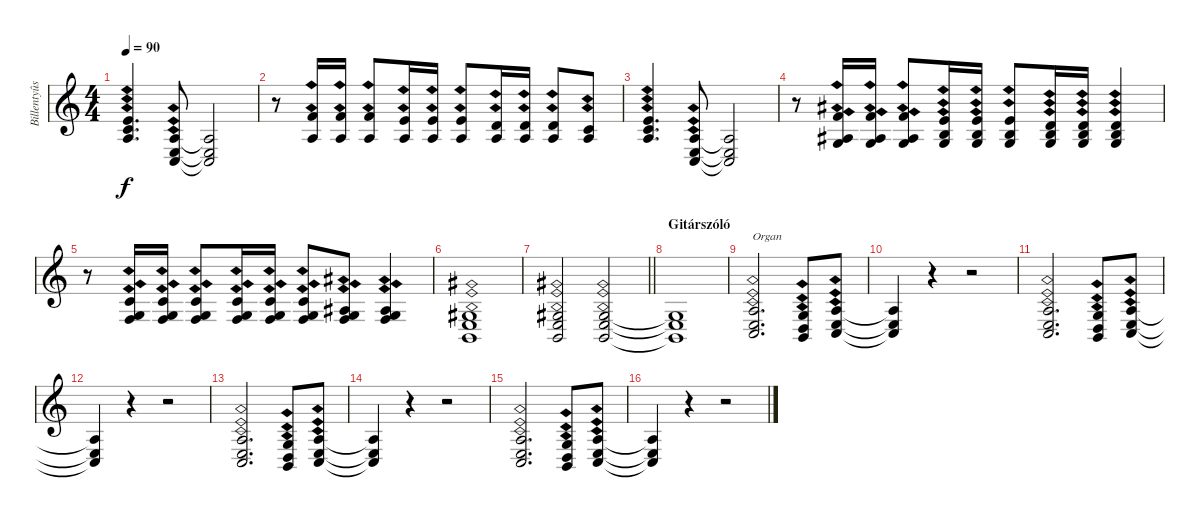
\track ("Billentyûs 1 (Jon Lord)" "Billentyûs") {instrument percussiveorgan}
\staff {score}
\tuning (E4 B3 G3 D3 A2 E2) {hide}
\ts (4 4)
\tempo 90
\clef g2
\ks c
(0.1{ph 12} 1.2{ph 12} 2.3{ph 12}).4{d dy f} (2.3{ph 12} 2.4{ph 12} 3.5{ph 12}).8 (2.3{t} 2.4{t} 3.5{t}).2 |
r.8 (1.1{ph 12} 2.3{ph 12}).16 (1.1{ph 12} 2.3{ph 12}).16 (1.1{ph 12} 2.3{ph 12}).8 (0.1{ph 12} 2.3{ph 12}).16 (0.1{ph 12} 2.3{ph 12}).16 (0.1{ph 12} 2.3{ph 12}).8 (3.2{ph 12} 2.3{ph 12}).16 (3.2{ph 12} 2.3{ph 12}).16 (3.2{ph 12} 2.3{ph 12}).8 (1.2{ph 12} 2.3{ph 12}).8 |
(0.1{ph 12} 1.2{ph 12} 2.3{ph 12}).4{d} (2.3{ph 12} 2.4{ph 12} 3.5{ph 12}).8 (2.3{t} 2.4{t} 3.5{t}).2 |
r.8 (1.1{ph 12} 3.3{ph 12} 5.4{ph 12}).16 (1.1{ph 12} 3.3{ph 12} 5.4{ph 12}).16 (1.1{ph 12} 3.3{ph 12} 5.4{ph 12}).8 (0.1{ph 12} 0.2{ph 12} 0.3{ph 12}).16 (0.1{ph 12} 0.2{ph 12} 0.3{ph 12}).16 (0.1{ph 12} 0.2{ph 12} 0.3).8 (3.2{ph 12} 4.3{ph 12} 5.4{ph 12}).16 (3.2{ph 12} 4.3{ph 12} 5.4{ph 12}).16 (3.2{ph 12} 4.3{ph 12} 5.4{ph 12}).4 |
r.8 (1.2{ph 12} 0.3{ph 12} 3.4{ph 12}).16 (1.2{ph 12} 0.3{ph 12} 3.4{ph 12}).16 (1.2{ph 12} 0.3{ph 12} 3.4{ph 12}).8 (1.2{ph 12} 0.3{ph 12} 3.4{ph 12}).16 (1.2{ph 12} 0.3{ph 12} 3.4{ph 12}).16 (1.2{ph 12} 0.3{ph 12} 3.4{ph 12}).8 (3.3{ph 12} 5.4{ph 12} 8.5{ph 12}).8 (3.3{ph 12} 5.4{ph 12} 8.5{ph 12}).4 |
(1.3{ph 12} 2.4{ph 12} 2.5{ph 12}).1 |
\barLineRight lightlight
(1.3{ph 12} 2.4{ph 12} 2.5{ph 12}).2 (1.3{ph 12} 2.4{ph 12} 2.5{ph 12}).2 |
\section ("" "Gitárszóló")
(1.3{t} 2.4{t} 2.5{t}).1 |
(2.3{ph 12} 2.4{ph 12} 3.5{ph 12}).2{d txt "Organ" instrument percussiveorgan} (0.3{ph 12} 0.4{ph 12} 2.5{ph 12}).8 (2.3{ph 12} 2.4{ph 12} 3.5{ph 12}).8 |
(2.3{t} 2.4{t} 3.5{t}).4 r.4 r.2 |
(2.3{ph 12} 2.4{ph 12} 3.5{ph 12}).2{d} (0.3{ph 12} 0.4{ph 12} 2.5{ph 12}).8 (2.3{ph 12} 2.4{ph 12} 3.5{ph 12}).8 |
(2.3{t} 2.4{t} 3.5{t}).4 r.4 r.2 |
(2.3{ph 12} 2.4{ph 12} 3.5{ph 12}).2{d} (0.3{ph 12} 0.4{ph 12} 2.5{ph 12}).8 (2.3{ph 12} 2.4{ph 12} 3.5{ph 12}).8 |
(2.3{t} 2.4{t} 3.5{t}).4 r.4 r.2 |
(2.3{ph 12} 2.4{ph 12} 3.5{ph 12}).2{d} (0.3{ph 12} 0.4{ph 12} 2.5{ph 12}).8 (2.3{ph 12} 2.4{ph 12} 3.5{ph 12}).8 |
(2.3{t} 2.4{t} 3.5{t}).4 r.4 r.2
